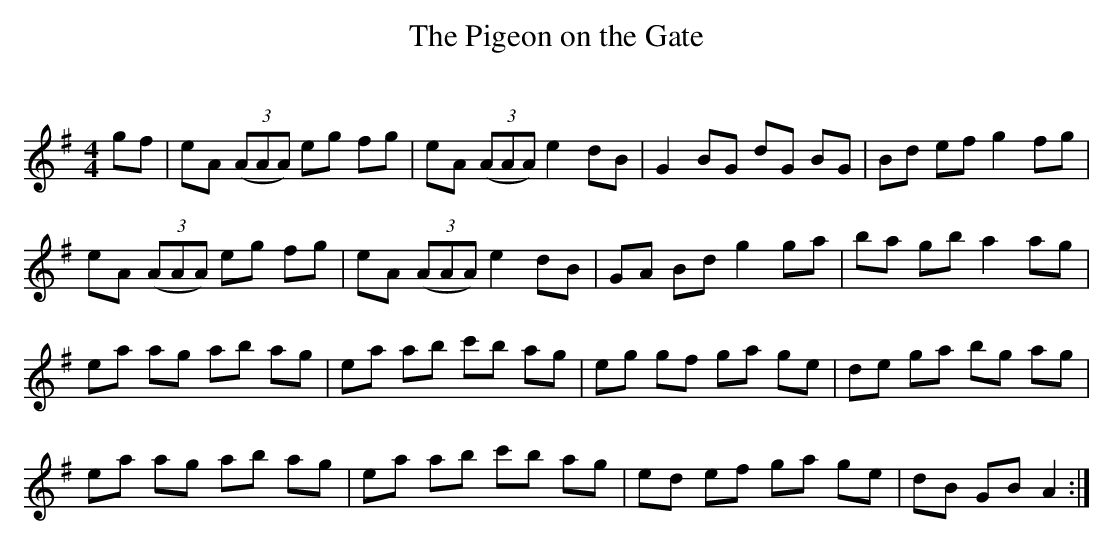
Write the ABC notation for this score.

X:1
T: The Pigeon on the Gate
C:
Q: 232
K:G
M:4/4
L:1/8
gf|eA ((3AAA) eg fg|eA ((3AAA) e2 dB|G2 BG dG BG|Bd ef g2 fg|
eA ((3AAA) eg fg|eA ((3AAA) e2 dB|GA Bd g2 ga|ba gb a2 ag|
ea ag ab ag|ea ab c'b ag|eg gf ga ge|de ga bg ag|
ea ag ab ag|ea ab c'b ag|ed ef ga ge|dB GB A2:|
